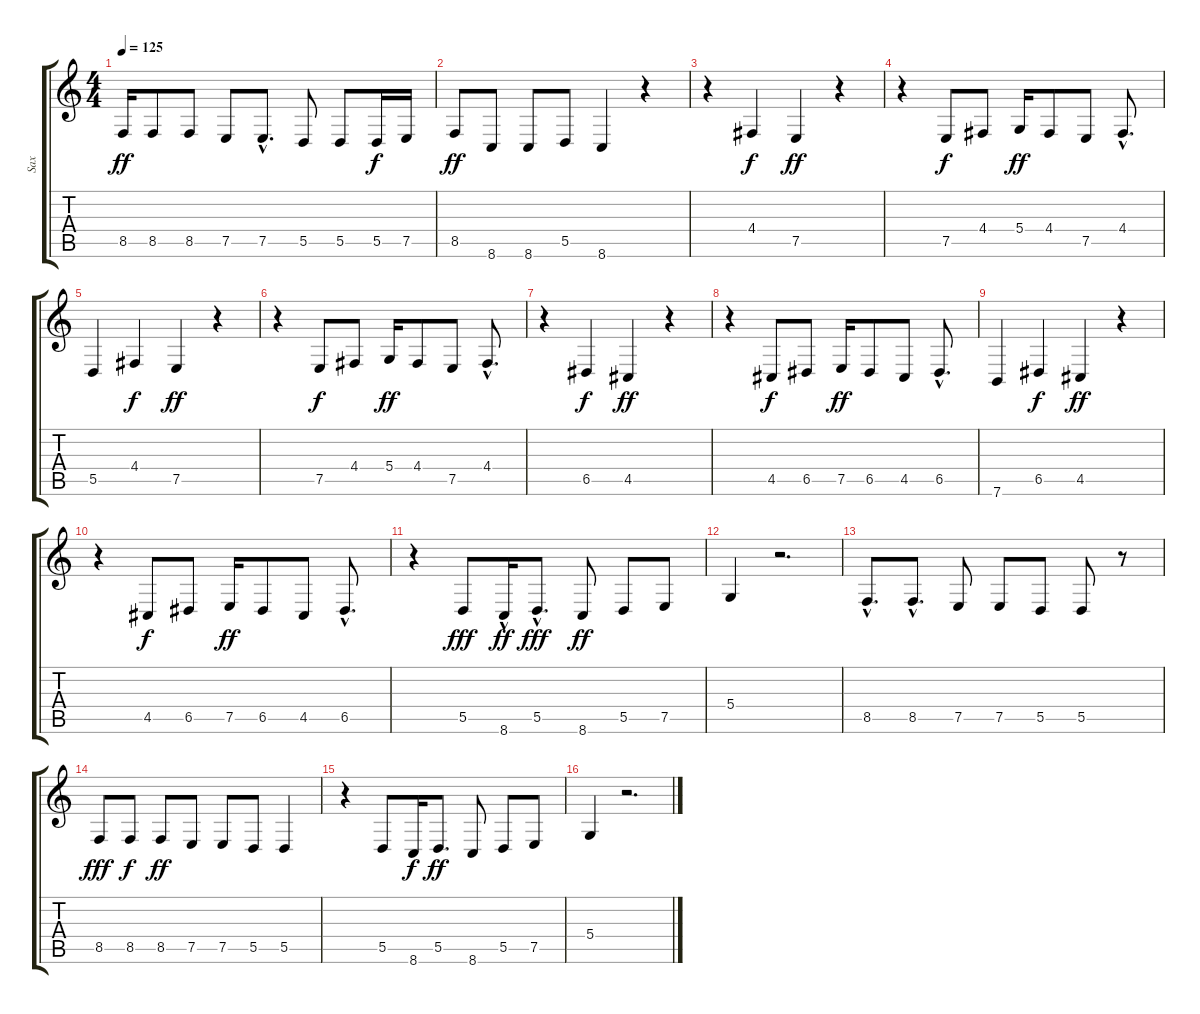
\track ("Sax" "Sax") {instrument tenorsax}
\staff {score tabs}
\tuning (E4 B3 G3 D3 A2 E2) {hide}
\ts (4 4)
\tempo 125
\clef g2
\ks c
8.5.16{dy ff} 8.5.8 8.5.8 7.5.8 7.5{hac}.8{d} 5.5.8 5.5.8 5.5.16{dy f} 7.5.16 |
8.5.8{dy ff} 8.6.8 8.6.8 5.5.8 8.6.4 r.4 |
r.4 4.4.4{dy f} 7.5.4{dy ff} r.4 |
r.4 7.5.8{dy f} 4.4.8 5.4.16{dy ff} 4.4.8 7.5.8 4.4{hac}.8{d} |
5.5.4 4.4.4{dy f} 7.5.4{dy ff} r.4 |
r.4 7.5.8{dy f} 4.4.8 5.4.16{dy ff} 4.4.8 7.5.8 4.4{hac}.8{d} |
r.4 6.5.4{dy f} 4.5.4{dy ff} r.4 |
r.4 4.5.8{dy f} 6.5.8 7.5.16{dy ff} 6.5.8 4.5.8 6.5{hac}.8{d} |
7.6.4 6.5.4{dy f} 4.5.4{dy ff} r.4 |
r.4 4.5.8{dy f} 6.5.8 7.5.16{dy ff} 6.5.8 4.5.8 6.5{hac}.8{d} |
r.4 5.5.8{dy fff} 8.6{hac}.16{dy ff} 5.5{hac}.8{d dy fff} 8.6.8{dy ff} 5.5.8 7.5.8 |
5.4.4 r.2{d} |
8.5{hac}.8{d} 8.5{hac}.8{d} 7.5.8 7.5.8 5.5.8 5.5.8 r.8 |
8.5.8{dy fff} 8.5.8{dy f} 8.5.8{dy ff} 7.5.8 7.5.8 5.5.8 5.5.4 |
r.4 5.5.8 8.6.16{dy f} 5.5.8{d dy ff} 8.6.8 5.5.8 7.5.8 |
5.4.4 r.2{d}
